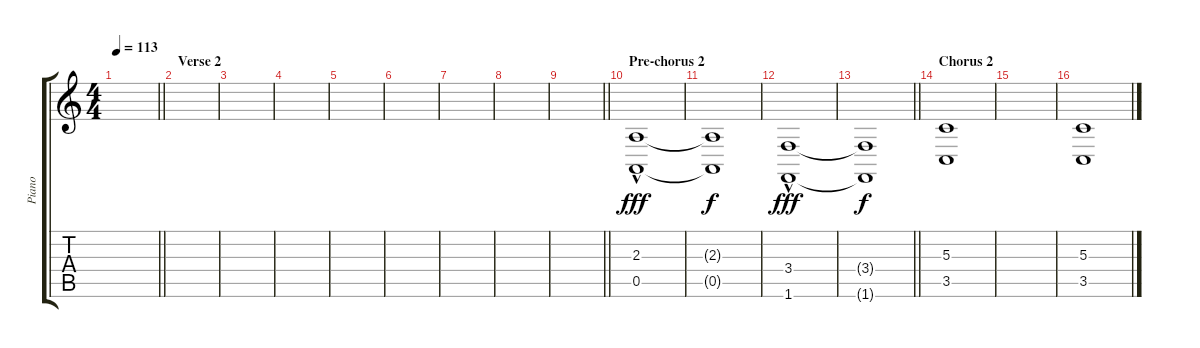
\track ("Piano" "Piano") {instrument acousticgrandpiano}
\staff {score tabs}
\tuning (E4 B3 G3 D3 A2 E2) {hide}
\ts (4 4)
\tempo 113
\clef g2
\barLineRight lightlight
\ks c
|
\section ("" "Verse 2")
|
|
|
|
|
|
|
\barLineRight lightlight
|
\section ("" "Pre-chorus 2")
(2.3{hac} 0.5{hac}).1{dy fff} |
(2.3{t} 0.5{t}).1{dy f} |
(3.4{hac} 1.6{hac}).1{dy fff} |
\barLineRight lightlight
(3.4{t} 1.6{t}).1{dy f} |
\section ("" "Chorus 2")
(5.3 3.5).1 |
|
(5.3 3.5).1
